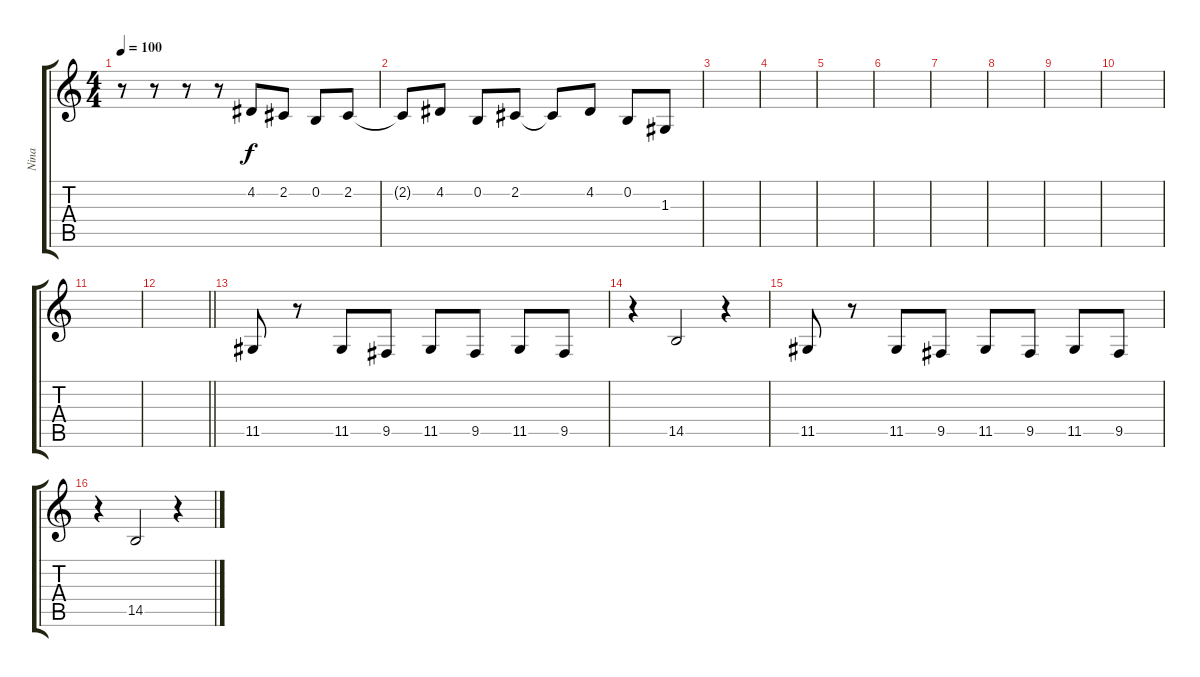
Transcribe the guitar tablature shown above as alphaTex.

\track ("Nina" "Nina") {instrument synthvoice}
\staff {score tabs}
\tuning (E4 B3 G3 D3 A2 E2) {hide}
\ts (4 4)
\tempo 100
\clef g2
\ks c
r.8{dy f} r.8 r.8 r.8 4.2.8 2.2.8 0.2.8 2.2.8 |
2.2{t}.8 4.2.8 0.2.8 2.2.8 2.2{t}.8 4.2.8 0.2.8 1.3.8 |
|
|
|
|
|
|
|
|
|
\barLineRight lightlight
|
11.5.8 r.8 11.5.8 9.5.8 11.5.8 9.5.8 11.5.8 9.5.8 |
r.4 14.5.2 r.4 |
11.5.8 r.8 11.5.8 9.5.8 11.5.8 9.5.8 11.5.8 9.5.8 |
r.4 14.5.2 r.4
